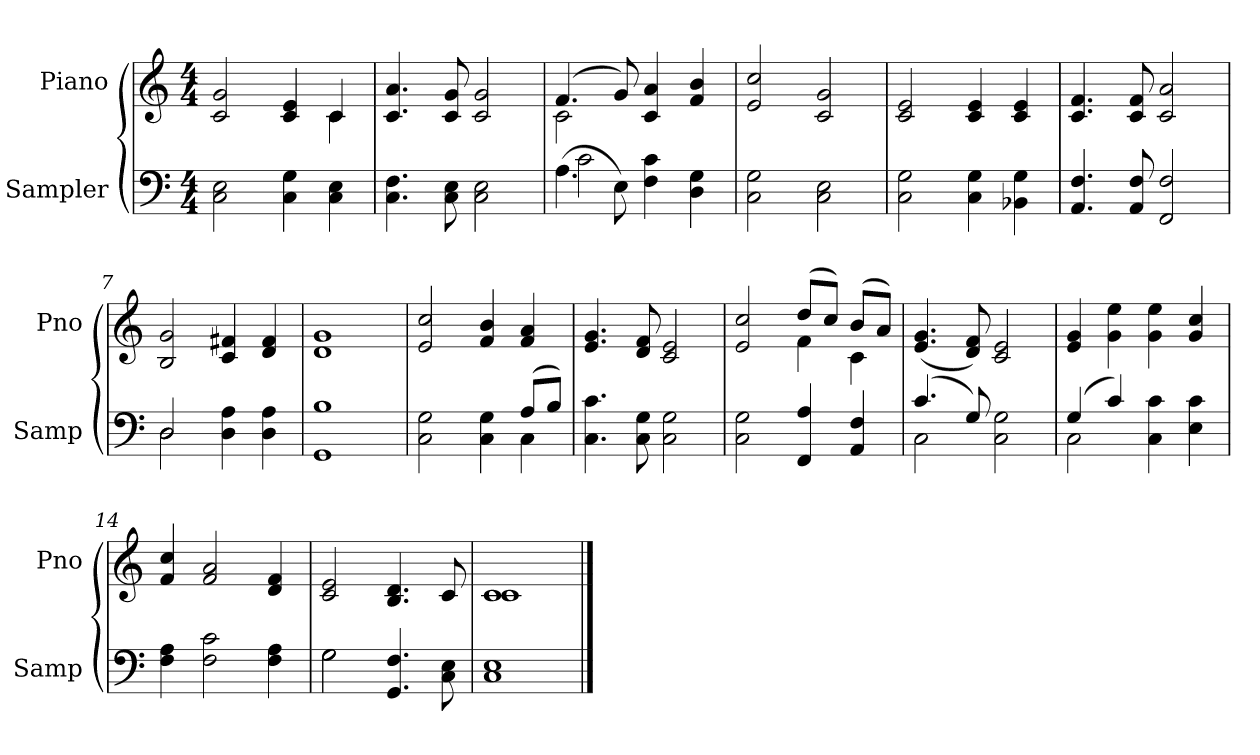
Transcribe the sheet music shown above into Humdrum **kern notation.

**kern	**kern
*part2	*part1
*staff2	*staff1
*I"Sampler	*I"Piano
*I'Samp	*I'Pno
*clefF4	*clefG2
*M4/4	*M4/4
=1	=1
*	*^
2C\ 2E\	2c/ 2g/	2.ryy
4C\ 4G\	4c/ 4e/	.
4C\ 4E\	4c/	4c
*	*v	*v
=2	=2
4.C\ 4.F\	4.c/ 4.a/
8C\ 8E\	8c/ 8g/
2C\ 2E\	2c/ 2g/
=3	=3
*^	*^
(4.A\	2c	(4.f/	2c
8E\)	.	8g/)	.
4F\ 4c\	2ryy	4c/ 4a/	2ryy
4D\ 4G\	.	4f/ 4b/	.
*v	*v	*	*
*	*v	*v
=4	=4
2C\ 2G\	2e/ 2cc/
2C\ 2E\	2c/ 2g/
=5	=5
2C\ 2G\	2c/ 2e/
4C\ 4G\	4c/ 4e/
4BB-X\ 4G\	4c/ 4e/
=6	=6
4.AA/ 4.F/	4.c/ 4.f/
8AA/ 8F/	8c/ 8f/
2FF/ 2F/	2c/ 2a/
=7	=7
*^	*
2D/	2D	2B/ 2g/
4D\ 4A\	2ryy	4c/ 4f#X/
4D\ 4A\	.	4d/ 4f#/
*v	*v	*
=8	=8
1GG\ 1B\	1d/ 1g/
=9	=9
*^	*
2C\ 2G\	2.ryy	2e/ 2cc/
4C\ 4G\	.	4f/ 4b/
(8A/L	4C	4f/ 4a/
8B/J)	.	.
*v	*v	*
=10	=10
4.C\ 4.c\	4.e/ 4.g/
8C\ 8G\	8d/ 8f/
2C\ 2G\	2c/ 2e/
=11	=11
*	*^
2C\ 2G\	2e/ 2cc/	2ryy
4FF/ 4A/	(8dd/L	4f
.	8cc/J)	.
4AA/ 4F/	(8b/L	4c
.	8a/J)	.
*	*v	*v
=12	=12
*^	*
(4.c/	2C	(4.e/ 4.g/
8G/)	.	8d/ 8f/)
2C\ 2G\	2ryy	2c/ 2e/
=13	=13	=13
(4G/	2C	4e 4g
4c/)	.	4g\ 4ee\
4C\ 4c\	2ryy	4g\ 4ee\
4E\ 4c\	.	4g/ 4cc/
*v	*v	*
=14	=14
4F\ 4A\	4f/ 4cc/
2F\ 2c\	2f/ 2a/
4F\ 4A\	4d/ 4f/
=15	=15
*^	*
2G\	2G	2c/ 2e/
4.GG/ 4.F/	2ryy	4.B/ 4.d/
8C\ 8E\	.	8c/
*v	*v	*
=16	=16
*	*^
1C\ 1E\	1c/	1c
*	*v	*v
==	==
*-	*-
